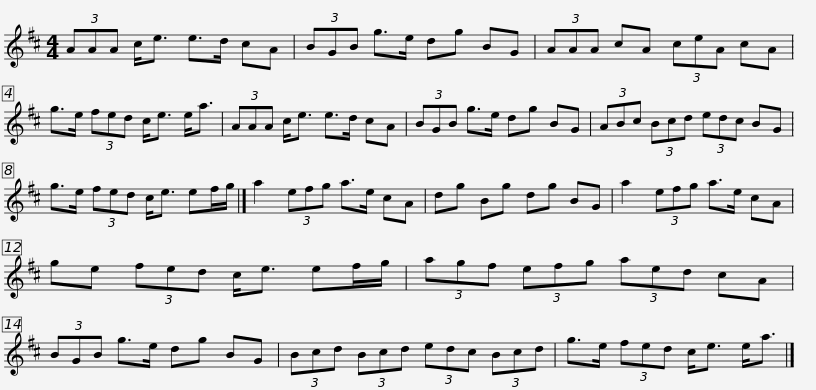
X:1
L:1/8
M:4/4
I:linebreak $
K:D
V:1 treble
V:1
 (3AAA c<e e>d cA | (3BGB g>e dg BG | (3AAA cA (3ceA cA | g>e (3fed c<e e<a |$ (3AAA c<e e>d cA | %5
 (3BGB g>e dg BG | (3ABc (3Bcd (3edc BG | g>e (3fed c<e ef/g/ |]$ a2 (3efg a>e cA | dg Bg dg BG | %10
 a2 (3efg a>e cA | ge (3fed c<e ef/g/ |$ (3agf (3efg (3aed cA | (3BGB g>e dg BG | (3Bcd (3Bcd (3edc (3Bcd | %15
 g>e (3fed c<e e<a |] %16
